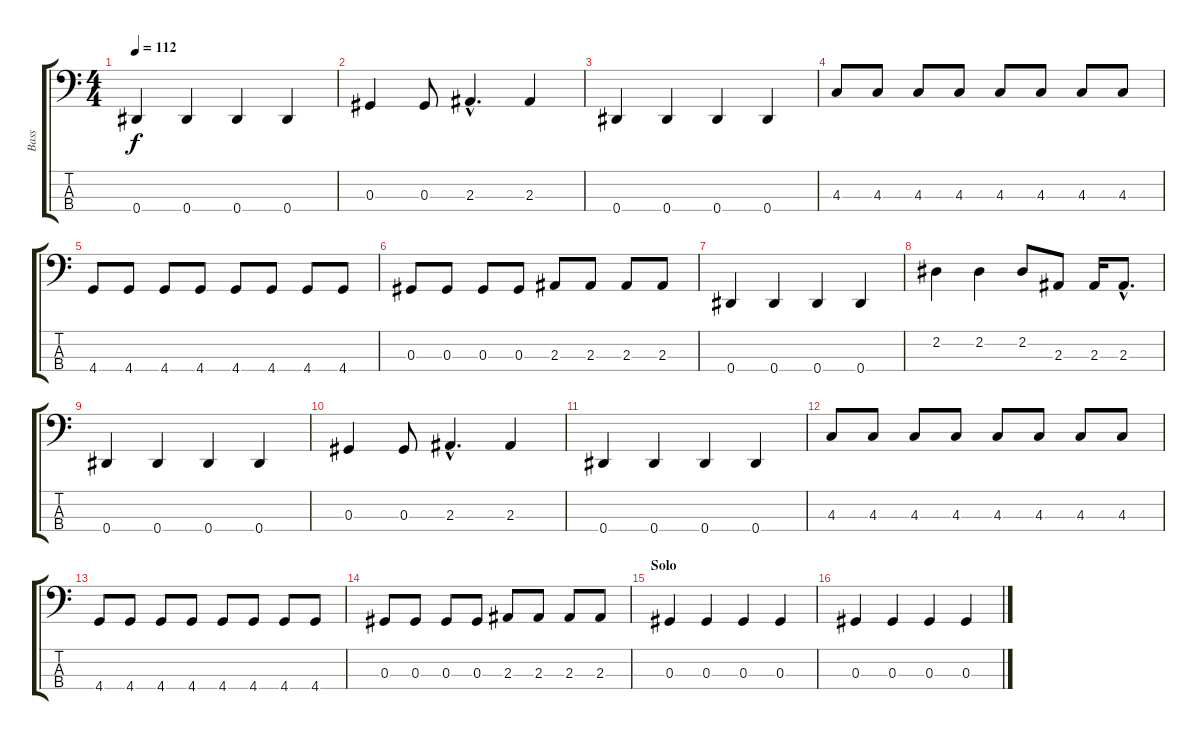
\track ("Bass" "Bass") {instrument electricbassfinger}
\staff {score tabs}
\tuning (Gb2 Db2 Ab1 Eb1) {hide}
\ts (4 4)
\tempo 112
\clef f4
\ks c
0.4.4{dy f} 0.4.4 0.4.4 0.4.4 |
0.3.4 0.3.8 2.3{hac}.4{d} 2.3.4 |
0.4.4 0.4.4 0.4.4 0.4.4 |
4.3.8 4.3.8 4.3.8 4.3.8 4.3.8 4.3.8 4.3.8 4.3.8 |
4.4.8 4.4.8 4.4.8 4.4.8 4.4.8 4.4.8 4.4.8 4.4.8 |
0.3.8 0.3.8 0.3.8 0.3.8 2.3.8 2.3.8 2.3.8 2.3.8 |
0.4.4 0.4.4 0.4.4 0.4.4 |
2.2.4 2.2.4 2.2.8 2.3.8 2.3.16 2.3{hac}.8{d} |
0.4.4 0.4.4 0.4.4 0.4.4 |
0.3.4 0.3.8 2.3{hac}.4{d} 2.3.4 |
0.4.4 0.4.4 0.4.4 0.4.4 |
4.3.8 4.3.8 4.3.8 4.3.8 4.3.8 4.3.8 4.3.8 4.3.8 |
4.4.8 4.4.8 4.4.8 4.4.8 4.4.8 4.4.8 4.4.8 4.4.8 |
0.3.8 0.3.8 0.3.8 0.3.8 2.3.8 2.3.8 2.3.8 2.3.8 |
\section ("" "Solo")
0.3.4 0.3.4 0.3.4 0.3.4 |
0.3.4 0.3.4 0.3.4 0.3.4
